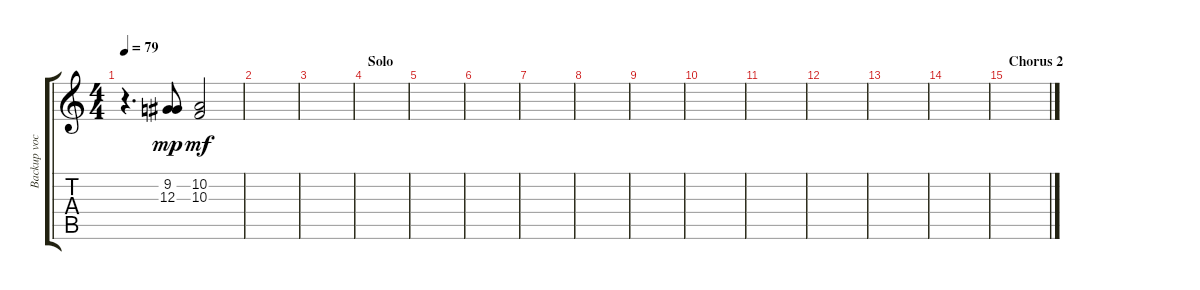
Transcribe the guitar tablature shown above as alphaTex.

\track ("Backup vocals" "Backup voc") {instrument pad4choir}
\staff {score tabs}
\tuning (E4 B3 G3 D3 A2 E2) {hide}
\ts (4 4)
\tempo 79
\clef g2
\ks c
r.4{d dy mf} (9.2 12.3).8{dy mp} (10.2 10.3).2{dy mf} |
|
|
\section ("" "Solo")
|
|
|
|
|
|
|
\section ("" "")
|
|
|
|
\section ("" "Chorus 2")
